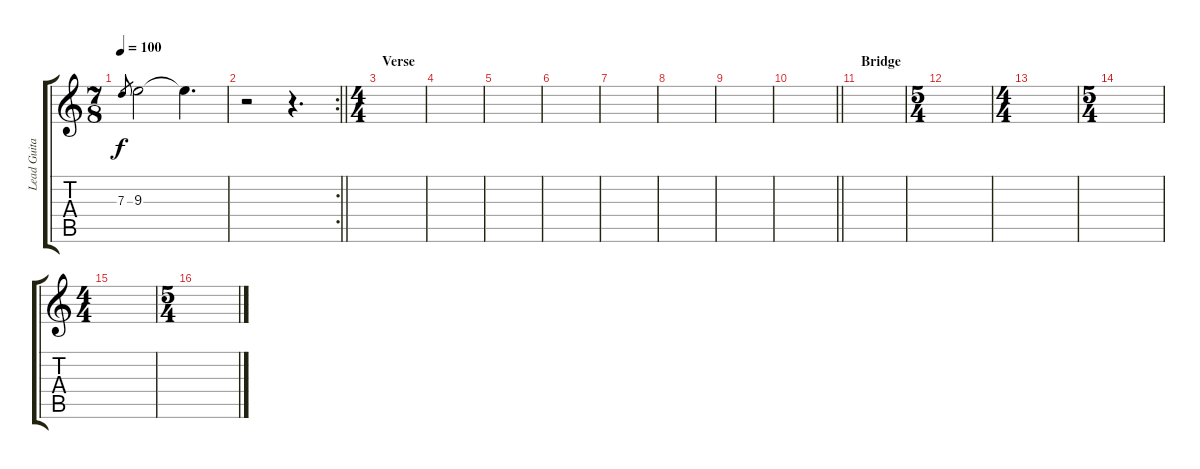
\track ("Lead Guitar" "Lead Guita") {instrument overdrivenguitar}
\staff {score tabs}
\tuning (E4 B3 G3 D3 A2 E2) {hide}
\ts (7 8)
\tempo 100
\clef g2
\ks c
7.3.8{gr dy f} 9.3.2 9.3{t}.4{d} |
\rc 2
\barLineRight lightlight
r.2 r.4{d} |
\ts (4 4)
\section ("" "Verse")
|
|
|
|
|
|
|
\barLineRight lightlight
|
\section ("" "Bridge")
|
\ts (5 4)
|
\ts (4 4)
|
\ts (5 4)
|
\ts (4 4)
|
\ts (5 4)
